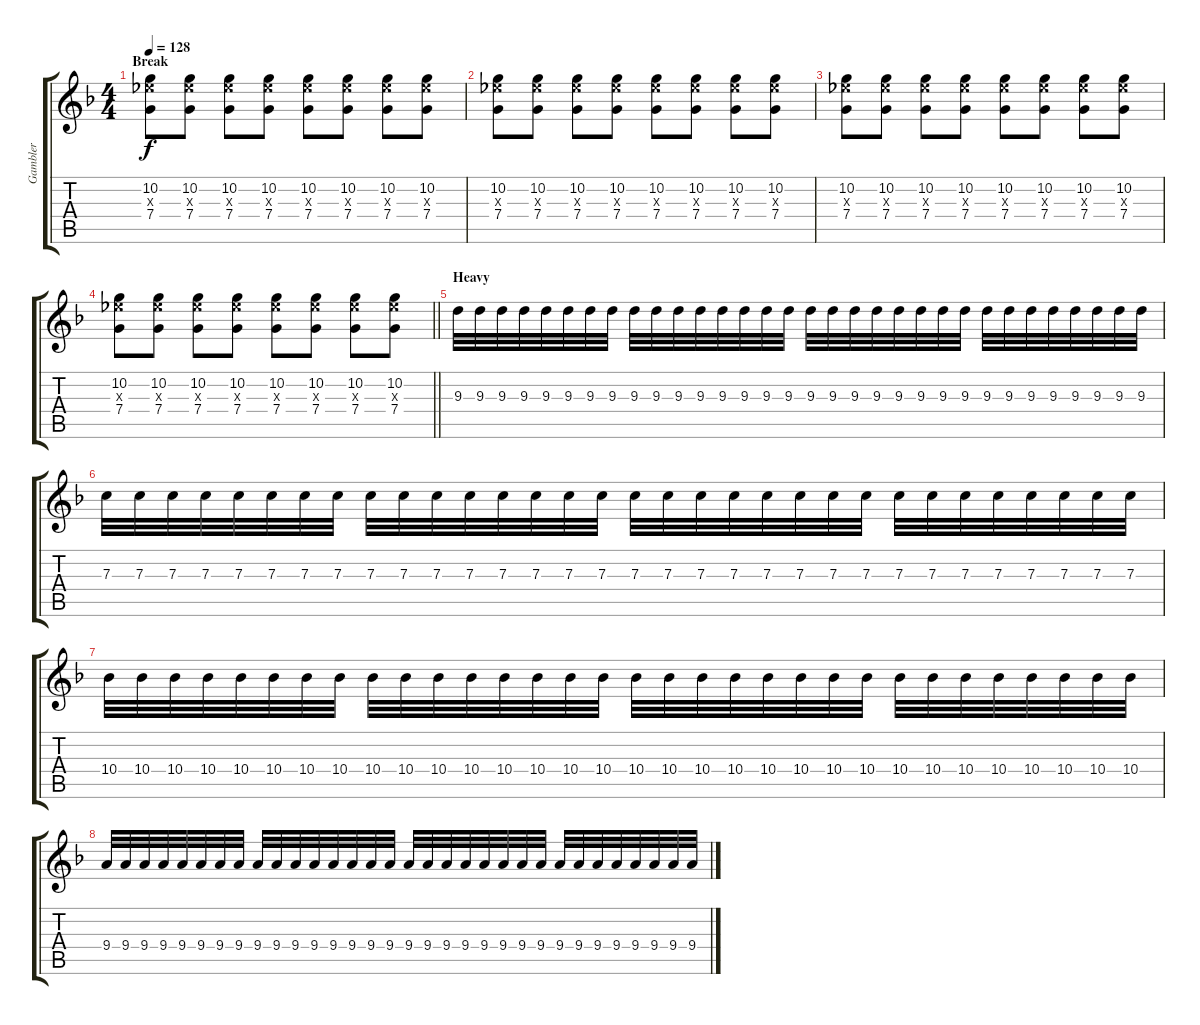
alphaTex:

\track ("Gambler" "Gambler") {instrument electricguitarclean}
\staff {score tabs}
\tuning (D4 A3 F3 C3 G2 D2) {hide}
\ts (4 4)
\section ("" "Break")
\tempo 128
\clef g2
\ks dminor
(10.2 10.3{x} 7.4).8{dy f} (10.2 10.3{x} 7.4).8 (10.2 10.3{x} 7.4).8 (10.2 10.3{x} 7.4).8 (10.2 10.3{x} 7.4).8 (10.2 10.3{x} 7.4).8 (10.2 10.3{x} 7.4).8 (10.2 10.3{x} 7.4).8 |
(10.2 10.3{x} 7.4).8 (10.2 10.3{x} 7.4).8 (10.2 10.3{x} 7.4).8 (10.2 10.3{x} 7.4).8 (10.2 10.3{x} 7.4).8 (10.2 10.3{x} 7.4).8 (10.2 10.3{x} 7.4).8 (10.2 10.3{x} 7.4).8 |
(10.2 10.3{x} 7.4).8 (10.2 10.3{x} 7.4).8 (10.2 10.3{x} 7.4).8 (10.2 10.3{x} 7.4).8 (10.2 10.3{x} 7.4).8 (10.2 10.3{x} 7.4).8 (10.2 10.3{x} 7.4).8 (10.2 10.3{x} 7.4).8 |
\barLineRight lightlight
(10.2 10.3{x} 7.4).8 (10.2 10.3{x} 7.4).8 (10.2 10.3{x} 7.4).8 (10.2 10.3{x} 7.4).8 (10.2 10.3{x} 7.4).8 (10.2 10.3{x} 7.4).8 (10.2 10.3{x} 7.4).8 (10.2 10.3{x} 7.4).8 |
\section ("" "Heavy")
9.3.32 9.3.32 9.3.32 9.3.32 9.3.32 9.3.32 9.3.32 9.3.32 9.3.32 9.3.32 9.3.32 9.3.32 9.3.32 9.3.32 9.3.32 9.3.32 9.3.32 9.3.32 9.3.32 9.3.32 9.3.32 9.3.32 9.3.32 9.3.32 9.3.32 9.3.32 9.3.32 9.3.32 9.3.32 9.3.32 9.3.32 9.3.32 |
7.3.32 7.3.32 7.3.32 7.3.32 7.3.32 7.3.32 7.3.32 7.3.32 7.3.32 7.3.32 7.3.32 7.3.32 7.3.32 7.3.32 7.3.32 7.3.32 7.3.32 7.3.32 7.3.32 7.3.32 7.3.32 7.3.32 7.3.32 7.3.32 7.3.32 7.3.32 7.3.32 7.3.32 7.3.32 7.3.32 7.3.32 7.3.32 |
10.4.32 10.4.32 10.4.32 10.4.32 10.4.32 10.4.32 10.4.32 10.4.32 10.4.32 10.4.32 10.4.32 10.4.32 10.4.32 10.4.32 10.4.32 10.4.32 10.4.32 10.4.32 10.4.32 10.4.32 10.4.32 10.4.32 10.4.32 10.4.32 10.4.32 10.4.32 10.4.32 10.4.32 10.4.32 10.4.32 10.4.32 10.4.32 |
9.4.32 9.4.32 9.4.32 9.4.32 9.4.32 9.4.32 9.4.32 9.4.32 9.4.32 9.4.32 9.4.32 9.4.32 9.4.32 9.4.32 9.4.32 9.4.32 9.4.32 9.4.32 9.4.32 9.4.32 9.4.32 9.4.32 9.4.32 9.4.32 9.4.32 9.4.32 9.4.32 9.4.32 9.4.32 9.4.32 9.4.32 9.4.32
